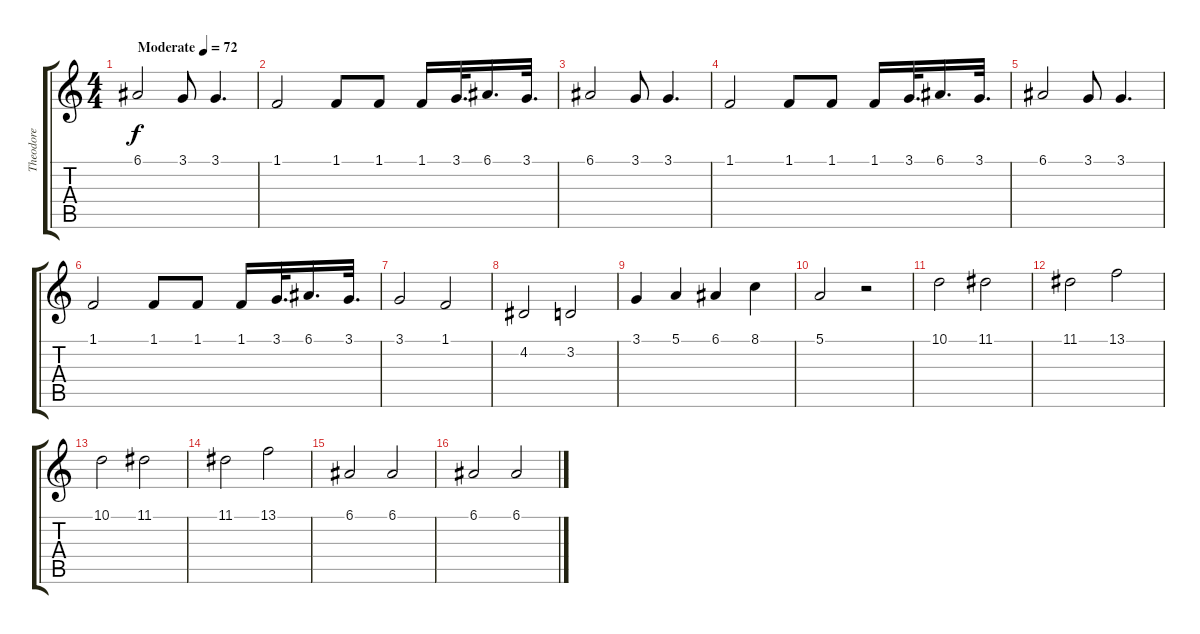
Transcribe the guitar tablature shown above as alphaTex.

\track ("Theodore " "Theodore ") {instrument voiceoohs}
\staff {score tabs}
\tuning (E4 B3 G3 D3 A2 E2) {hide}
\ts (4 4)
\tempo (72 "Moderate")
\clef g2
\ks c
6.1.2{dy f instrument voiceoohs} 3.1.8 3.1.4{d} |
1.1.2 1.1.8 1.1.8 1.1.16 3.1.32{d} 6.1.16{d} 3.1.32{d} |
6.1.2 3.1.8 3.1.4{d} |
1.1.2 1.1.8 1.1.8 1.1.16 3.1.32{d} 6.1.16{d} 3.1.32{d} |
6.1.2 3.1.8 3.1.4{d} |
1.1.2 1.1.8 1.1.8 1.1.16 3.1.32{d} 6.1.16{d} 3.1.32{d} |
3.1.2 1.1.2 |
4.2.2 3.2.2 |
3.1.4 5.1.4 6.1.4 8.1.4 |
5.1.2 r.2 |
10.1.2 11.1.2 |
11.1.2 13.1.2 |
10.1.2 11.1.2 |
11.1.2 13.1.2 |
6.1.2 6.1.2 |
6.1.2 6.1.2
